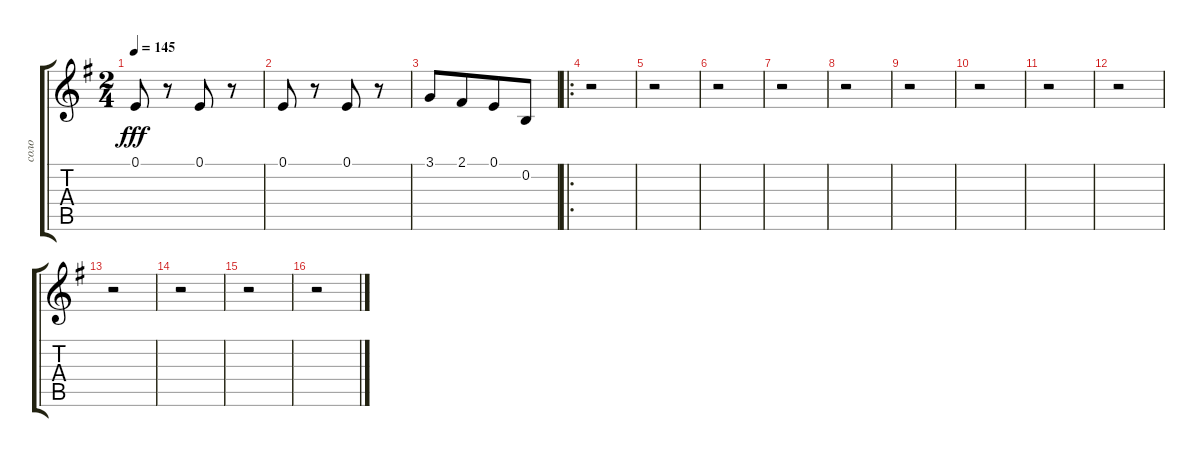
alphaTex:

\track ("соло" "соло") {instrument stringensemble1}
\staff {score tabs}
\tuning (E4 B3 G3 D3 A2 E2) {hide}
\ts (2 4)
\tempo 145
\clef g2
\ks eminor
0.1.8{dy fff} r.8 0.1.8 r.8 |
0.1.8 r.8 0.1.8 r.8 |
3.1.8 2.1.8{beam merge} 0.1.8 0.2.8 |
\ro
r.2 |
r.2 |
r.2 |
r.2 |
r.2 |
r.2 |
r.2 |
r.2 |
r.2 |
r.2 |
r.2 |
r.2 |
r.2
